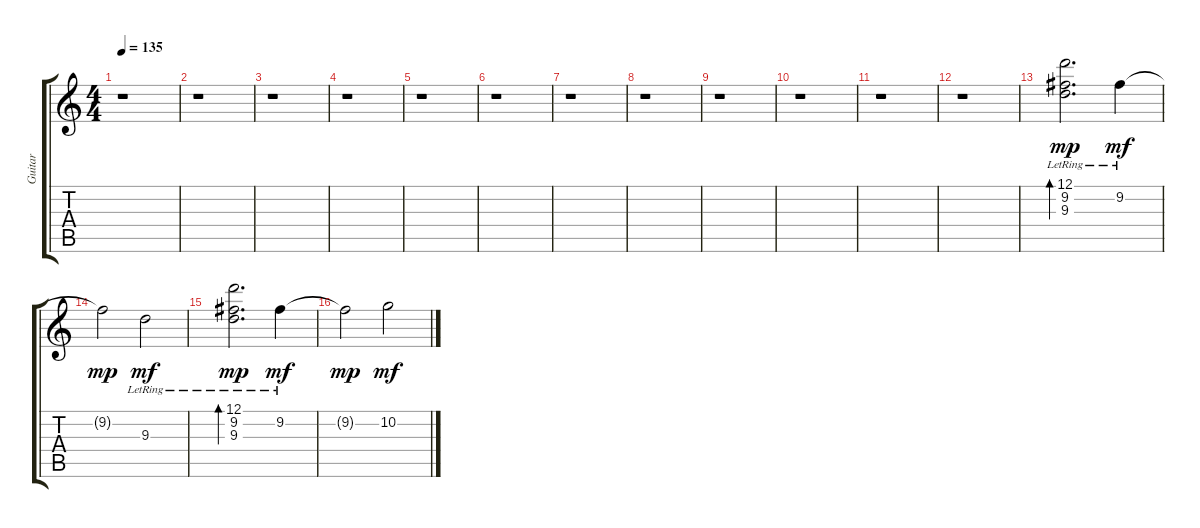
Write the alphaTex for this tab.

\track ("Guitar " "Guitar ") {instrument distortionguitar}
\staff {score tabs}
\tuning (D4 A3 F3 C3 G2 C2) {hide}
\ts (4 4)
\tempo 135
\clef g2
\ks c
r.1{dy f} |
r.1 |
r.1 |
r.1 |
r.1 |
r.1 |
r.1 |
r.1 |
r.1 |
r.1 |
r.1 |
r.1 |
(12.1{lr} 9.2{lr} 9.3{lr}).2{d bd 240 dy mp volume 12 balance 8 instrument electricguitarclean} 9.2{lr}.4{dy mf} |
9.2{t}.2{dy mp} 9.3{lr}.2{dy mf} |
(12.1{lr} 9.2{lr} 9.3{lr}).2{d bd 240 dy mp} 9.2{lr}.4{dy mf} |
9.2{t}.2{dy mp} 10.2.2{dy mf}
